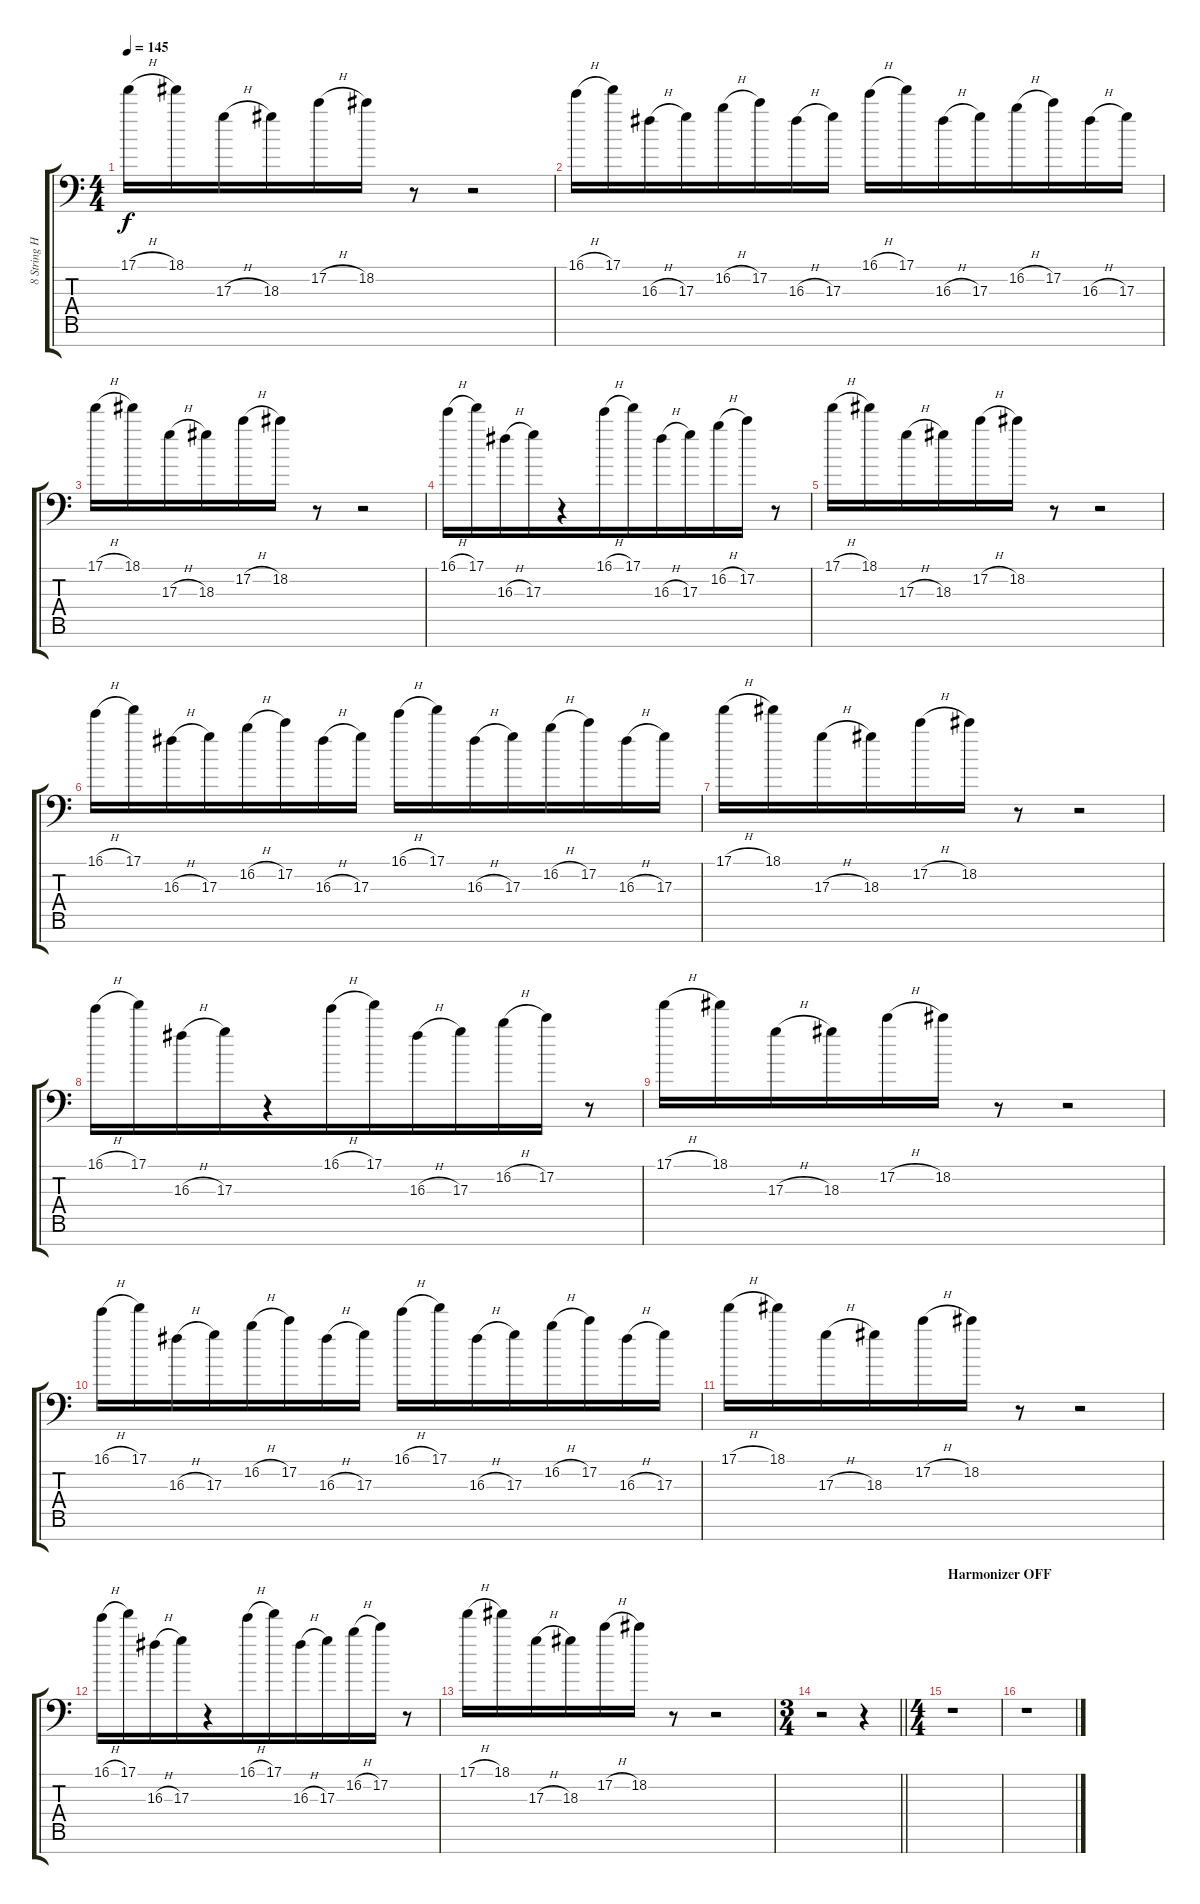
\track ("8 String HIGH Harmonizer" "8 String H") {instrument distortionguitar}
\staff {score tabs}
\tuning (C4 G3 D3 C3 G2 C2 G1) {hide}
\ts (4 4)
\tempo 145
\clef f4
\ks c
17.1{h}.16{dy f} 18.1.16{beam merge} 17.3{h}.16 18.3.16{beam merge} 17.2{h}.16 18.2.16{beam merge} r.8 r.2 |
16.1{h}.16 17.1.16 16.3{h}.16 17.3.16{beam merge} 16.2{h}.16 17.2.16 16.3{h}.16{beam merge} 17.3.16 16.1{h}.16 17.1.16 16.3{h}.16{beam merge} 17.3.16{beam merge} 16.2{h}.16 17.2.16{beam merge} 16.3{h}.16 17.3.16 |
17.1{h}.16 18.1.16{beam merge} 17.3{h}.16 18.3.16{beam merge} 17.2{h}.16 18.2.16{beam merge} r.8 r.2 |
16.1{h}.16 17.1.16 16.3{h}.16 17.3.16{beam merge} r.4 16.1{h}.16 17.1.16 16.3{h}.16{beam merge} 17.3.16{beam merge} 16.2{h}.16 17.2.16{beam merge} r.8 |
17.1{h}.16 18.1.16{beam merge} 17.3{h}.16 18.3.16{beam merge} 17.2{h}.16 18.2.16{beam merge} r.8 r.2 |
16.1{h}.16 17.1.16 16.3{h}.16 17.3.16{beam merge} 16.2{h}.16 17.2.16 16.3{h}.16{beam merge} 17.3.16 16.1{h}.16 17.1.16 16.3{h}.16{beam merge} 17.3.16{beam merge} 16.2{h}.16 17.2.16{beam merge} 16.3{h}.16 17.3.16 |
17.1{h}.16 18.1.16{beam merge} 17.3{h}.16 18.3.16{beam merge} 17.2{h}.16 18.2.16{beam merge} r.8 r.2 |
16.1{h}.16 17.1.16 16.3{h}.16 17.3.16{beam merge} r.4 16.1{h}.16 17.1.16 16.3{h}.16{beam merge} 17.3.16{beam merge} 16.2{h}.16 17.2.16{beam merge} r.8 |
17.1{h}.16 18.1.16{beam merge} 17.3{h}.16 18.3.16{beam merge} 17.2{h}.16 18.2.16{beam merge} r.8 r.2 |
16.1{h}.16 17.1.16 16.3{h}.16 17.3.16{beam merge} 16.2{h}.16 17.2.16 16.3{h}.16{beam merge} 17.3.16 16.1{h}.16 17.1.16 16.3{h}.16{beam merge} 17.3.16{beam merge} 16.2{h}.16 17.2.16{beam merge} 16.3{h}.16 17.3.16 |
17.1{h}.16 18.1.16{beam merge} 17.3{h}.16 18.3.16{beam merge} 17.2{h}.16 18.2.16{beam merge} r.8 r.2 |
16.1{h}.16 17.1.16 16.3{h}.16 17.3.16{beam merge} r.4 16.1{h}.16 17.1.16 16.3{h}.16{beam merge} 17.3.16{beam merge} 16.2{h}.16 17.2.16{beam merge} r.8 |
17.1{h}.16 18.1.16{beam merge} 17.3{h}.16 18.3.16{beam merge} 17.2{h}.16 18.2.16{beam merge} r.8 r.2 |
\ts (3 4)
\barLineRight lightlight
r.2 r.4 |
\ts (4 4)
\section ("" "Harmonizer OFF")
r.1 |
r.1
